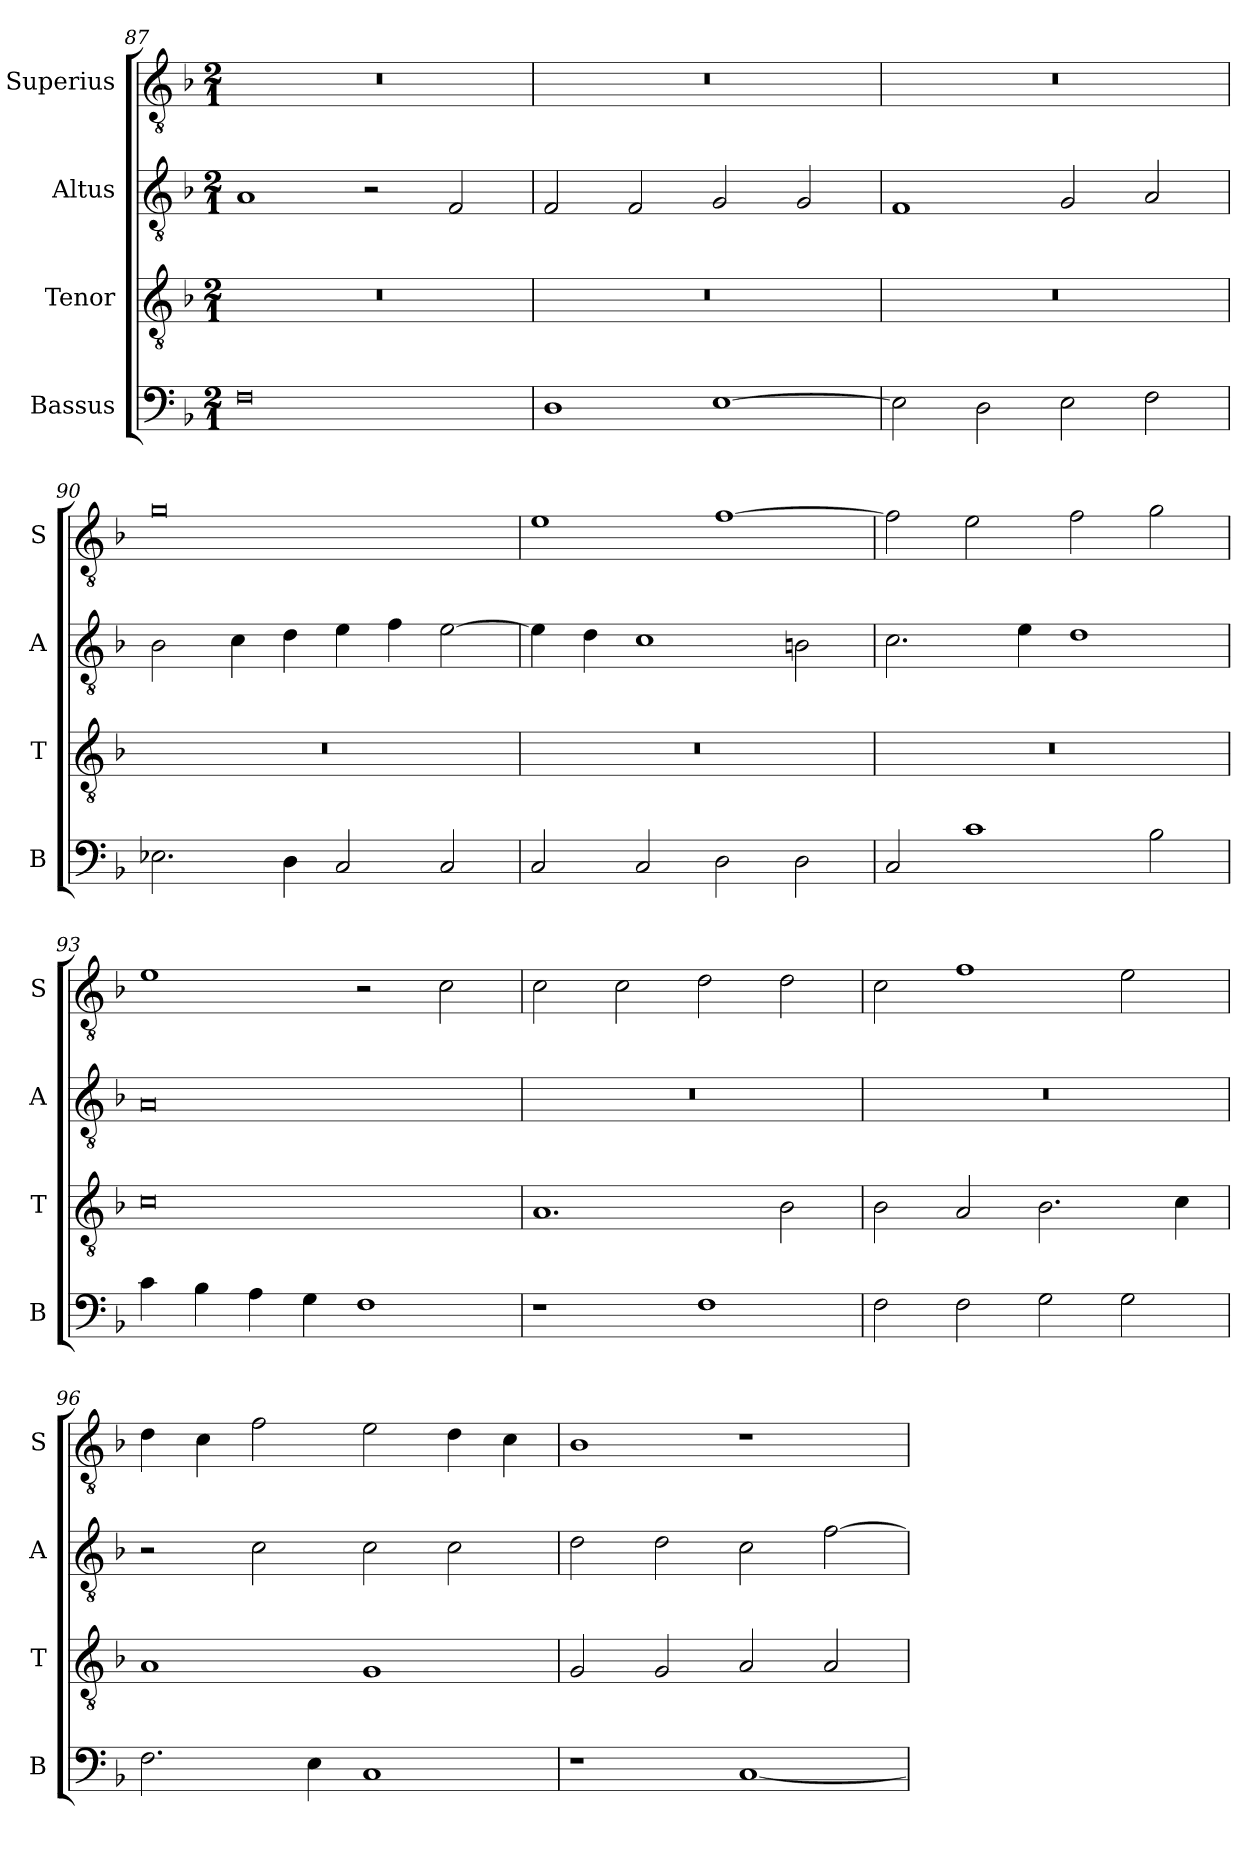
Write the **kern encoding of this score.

**kern	**kern	**kern	**kern
*part4	*part3	*part2	*part1
*staff4	*staff3	*staff2	*staff1
*I"Bassus	*I"Tenor	*I"Altus	*I"Superius
*I'B	*I'T	*I'A	*I'S
*clefF4	*clefGv2	*clefGv2	*clefGv2
*k[b-]	*k[b-]	*k[b-]	*k[b-]
*F:	*F:	*F:	*F:
*M2/1	*M2/1	*M2/1	*M2/1
=87	=87	=87	=87
0F	0r	1A	0r
.	.	2r	.
.	.	2F	.
=88	=88	=88	=88
1D	0r	2F	0r
.	.	2F	.
[1E	.	2G	.
.	.	2G	.
=89	=89	=89	=89
2E]	0r	1F	0r
2D	.	.	.
2E	.	2G	.
2F	.	2A	.
=90	=90	=90	=90
2.E-X	0r	2B-	0g
.	.	4c	.
4D	.	4d	.
2C	.	4e	.
.	.	4f	.
2C	.	[2e	.
=91	=91	=91	=91
2C	0r	4e]	1e
.	.	4d	.
2C	.	1c	.
2D	.	.	[1f
2D	.	2Bn	.
=92	=92	=92	=92
2C	0r	2.c	2f]
1c	.	.	2e
.	.	4e	.
.	.	1d	2f
2B-	.	.	2g
=93	=93	=93	=93
4c	0c	0A	1e
4B-	.	.	.
4A	.	.	.
4G	.	.	.
1F	.	.	2r
.	.	.	2c
=94	=94	=94	=94
1r	1.A	0r	2c
.	.	.	2c
1F	.	.	2d
.	2B-	.	2d
=95	=95	=95	=95
2F	2B-	0r	2c
2F	2A	.	1f
2G	2.B-	.	.
2G	.	.	2e
.	4c	.	.
=96	=96	=96	=96
2.F	1A	2r	4d
.	.	.	4c
.	.	2c	2f
4E	.	.	.
1C	1G	2c	2e
.	.	2c	4d
.	.	.	4c
=97	=97	=97	=97
1r	2G	2d	1B-
.	2G	2d	.
[1C	2A	2c	1r
.	2A	[2f	.
=	=	=	=
*-	*-	*-	*-
